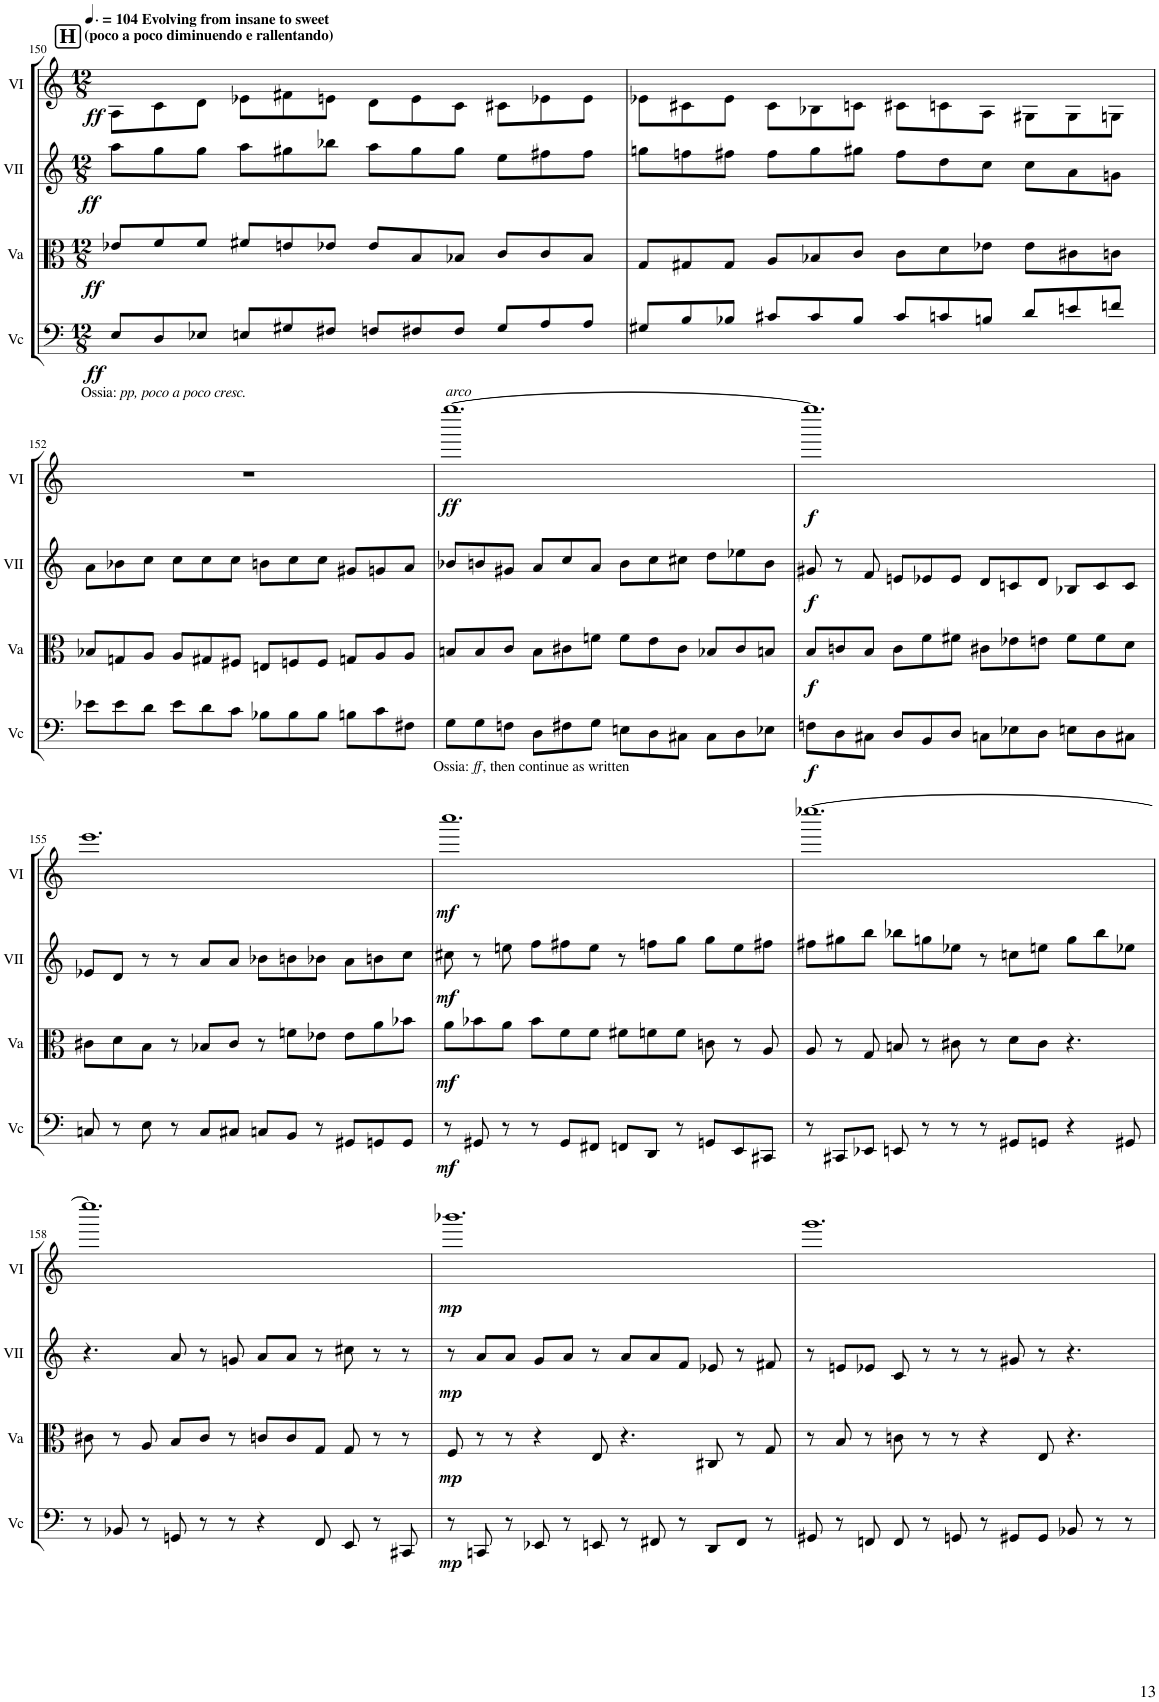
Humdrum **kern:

**kern	**dynam	**kern	**dynam	**kern	**dynam	**kern	**dynam
*part4	*part4	*part3	*part3	*part2	*part2	*part1	*part1
*staff4	*staff4	*staff3	*staff3	*staff2	*staff2	*staff1	*staff1
*I"Vc	*	*I"Va	*	*I"VII	*	*I"VI	*
*I'Vc	*	*I'Va	*	*I'VII	*	*I'VI	*
!!LO:PB:g=z
*clefF4	*	*clefC3	*	*clefG2	*	*clefG2	*
*k[]	*	*k[]	*	*k[]	*	*k[]	*
*M12/8	*	*M12/8	*	*M12/8	*	*M12/8	*
*MM156	*	*MM156	*	*MM156	*	*MM156	*
!!LO:REH:place=s1:a:B:cj:fs=14.284:t=H
=150	=150	=150	=150	=150	=150	=150	=150
!	!	!	!	!	!	!LO:TX:a:B:t=Evolving from insane to sweet	!
!	!	!	!	!	!	!LO:TX:a:t=(poco a poco diminuendo e rallentando)	!
!LO:TX:b:t=Ossia&colon;	!	!	!	!	!	!	!
!LO:TX:b:i:t=pp, poco a poco cresc.	!	!	!	!	!	!	!
!	!LO:DY:b	!	!LO:DY:b	!	!LO:DY:b	!	!LO:DY:b
8E/L	ff	8e-X/L	ff	8aa\L	ff	8A\L	ff
8D/	.	8f/	.	8gg\	.	8c\	.
8E-X/J	.	8f/J	.	8gg\J	.	8d\J	.
8En/L	.	8f#X/L	.	8aa\L	.	8e-X\L	.
8G#X/	.	8en/	.	8gg#X\	.	8f#X\	.
8F#X/J	.	8e-X/J	.	8bb-X\J	.	8en\J	.
8Fn/L	.	8e-/L	.	8aa\L	.	8d\L	.
8F#X/	.	8B/	.	8gg#\	.	8e\	.
8F#/J	.	8B-X/J	.	8gg#\J	.	8c\J	.
8G#/L	.	8c/L	.	8ee\L	.	8c#X\L	.
8A/	.	8c/	.	8ff#X\	.	8e-X\	.
8A/J	.	8B-/J	.	8ff#\J	.	8e-\J	.
=151	=151	=151	=151	=151	=151	=151	=151
8G#X/L	.	8G/L	.	8ggn\L	.	8e-X\L	.
8B/	.	8G#X/	.	8ffn\	.	8c#X\	.
8B-X/J	.	8G#/J	.	8ff#X\J	.	8e-\J	.
8c#X/L	.	8A/L	.	8ff#\L	.	8c#\L	.
8c#/	.	8B-X/	.	8gg\	.	8B-X\	.
8B-/J	.	8c/J	.	8gg#X\J	.	8cn\J	.
8c#/L	.	8c\L	.	8ff#\L	.	8c#X\L	.
8cn/	.	8d\	.	8dd\	.	8cn\	.
8Bn/J	.	8e-X\J	.	8cc\J	.	8A\J	.
8d/L	.	8e-\L	.	8cc\L	.	8G#X\L	.
8en/	.	8c#X\	.	8a\	.	8G#\	.
8fn/J	.	8cn\J	.	8gn\J	.	8Gn\J	.
!!LO:LB:g=z
=152	=152	=152	=152	=152	=152	=152	=152
8e-X\L	.	8B-X/L	.	8a\L	.	1.r	.
8e-\	.	8Gn/	.	8b-X\	.	.	.
8d\J	.	8A/J	.	8cc\J	.	.	.
8e-\L	.	8A/L	.	8cc\L	.	.	.
8d\	.	8G#X/	.	8cc\	.	.	.
8c\J	.	8F#X/J	.	8cc\J	.	.	.
8B-X\L	.	8En/L	.	8bn\L	.	.	.
8B-\	.	8Fn/	.	8cc\	.	.	.
8B-\J	.	8F/J	.	8cc\J	.	.	.
8Bn\L	.	8Gn/L	.	8g#X/L	.	.	.
8c\	.	8A/	.	8gn/	.	.	.
8F#X\J	.	8A/J	.	8a/J	.	.	.
=153	=153	=153	=153	=153	=153	=153	=153
!	!	!	!	!	!	!LO:TX:a:i:t=arco	!
!LO:TX:b:t=Ossia&colon;	!	!	!	!	!	!	!
!LO:TX:b:i:t=ff	!	!	!	!	!	!	!
!LO:TX:b:t=, then continue as written	!	!	!	!	!	!	!
!	!	!	!	!	!	!	!LO:DY:b
8G\L	.	8Bn/L	.	8b-X/L	.	[1.gggg	ff
8G\	.	8B/	.	8bn/	.	.	.
8Fn\J	.	8c/J	.	8g#X/J	.	.	.
8D\L	.	8B\L	.	8a/L	.	.	.
8F#X\	.	8c#X\	.	8cc/	.	.	.
8G\J	.	8fn\J	.	8a/J	.	.	.
8En\L	.	8f\L	.	8b\L	.	.	.
8D\	.	8e\	.	8cc\	.	.	.
8C#X\J	.	8c#\J	.	8cc#X\J	.	.	.
8C#\L	.	8B-X/L	.	8dd\L	.	.	.
8D\	.	8c#/	.	8ee-X\	.	.	.
8E-X\J	.	8Bn/J	.	8b\J	.	.	.
=154	=154	=154	=154	=154	=154	=154	=154
!	!LO:DY:b	!	!LO:DY:b	!	!LO:DY:b	!	!LO:DY:b
8Fn\L	f	8B/L	f	8g#X/	f	1.gggg]	f
8D\	.	8cn/	.	8r	.	.	.
8C#X\J	.	8B/J	.	8f/	.	.	.
8D/L	.	8c\L	.	8en/L	.	.	.
8BB/	.	8f\	.	8e-X/	.	.	.
8D/J	.	8f#X\J	.	8e-/J	.	.	.
8Cn\L	.	8c#X\L	.	8d/L	.	.	.
8E-X\	.	8e-X\	.	8cn/	.	.	.
8D\J	.	8en\J	.	8d/J	.	.	.
8En\L	.	8f#\L	.	8B-X/L	.	.	.
8D\	.	8f#\	.	8c/	.	.	.
8C#X\J	.	8d\J	.	8c/J	.	.	.
!!LO:LB:g=z
=155	=155	=155	=155	=155	=155	=155	=155
8Cn/	.	8c#X\L	.	8e-X/L	.	1.eee	.
8r	.	8d\	.	8d/J	.	.	.
8E\	.	8B\J	.	8r	.	.	.
8r	.	8r	.	8r	.	.	.
8C/L	.	8B-X/L	.	8a/L	.	.	.
8C#X/J	.	8c#/J	.	8a/J	.	.	.
8Cn/L	.	8r	.	8b-X\L	.	.	.
8BB/J	.	8fn\L	.	8bn\	.	.	.
8r	.	8e-X\J	.	8b-X\J	.	.	.
8GG#X/L	.	8e-\L	.	8a\L	.	.	.
8GGn/	.	8a\	.	8bn\	.	.	.
8GG/J	.	8b-X\J	.	8cc\J	.	.	.
=156	=156	=156	=156	=156	=156	=156	=156
!	!LO:DY:b	!	!LO:DY:b	!	!LO:DY:b	!	!LO:DY:b
8r	mf	8a\L	mf	8cc#X\	mf	1.cccc	mf
8GG#X/	.	8b-X\	.	8r	.	.	.
8r	.	8a\J	.	8een\	.	.	.
8r	.	8b-\L	.	8ff\L	.	.	.
8GG#/L	.	8f\	.	8ff#X\	.	.	.
8FF#X/J	.	8f\J	.	8ee\J	.	.	.
8FFn/L	.	8f#X\L	.	8r	.	.	.
8DD/J	.	8fn\	.	8ffn\L	.	.	.
8r	.	8f\J	.	8gg\J	.	.	.
8GGn/L	.	8cn\	.	8gg\L	.	.	.
8EE/	.	8r	.	8ee\	.	.	.
8CC#X/J	.	8A/	.	8ff#X\J	.	.	.
=157	=157	=157	=157	=157	=157	=157	=157
8r	.	8A/	.	8ff#X\L	.	[1.eeee-X	.
8CC#X/L	.	8r	.	8gg#X\	.	.	.
8EE-X/J	.	8G/	.	8bb\J	.	.	.
8EEn/	.	8Bn/	.	8bb-X\L	.	.	.
8r	.	8r	.	8ggn\	.	.	.
8r	.	8c#X\	.	8ee-X\J	.	.	.
8r	.	8r	.	8r	.	.	.
8GG#X/L	.	8d\L	.	8ccn\L	.	.	.
8GGn/J	.	8c#\J	.	8een\J	.	.	.
4r	.	4.r	.	8gg\L	.	.	.
.	.	.	.	8bb-\	.	.	.
8GG#X/	.	.	.	8ee-X\J	.	.	.
!!LO:LB:g=z
=158	=158	=158	=158	=158	=158	=158	=158
8r	.	8c#X\	.	4.r	.	1.eeee-]	.
8BB-X/	.	8r	.	.	.	.	.
8r	.	8A/	.	.	.	.	.
8GGn/	.	8B/L	.	8a/	.	.	.
8r	.	8c#/J	.	8r	.	.	.
8r	.	8r	.	8gn/	.	.	.
4r	.	8cn/L	.	8a/L	.	.	.
.	.	8c/	.	8a/J	.	.	.
8FF/	.	8G/J	.	8r	.	.	.
8EE/	.	8G/	.	8cc#X\	.	.	.
8r	.	8r	.	8r	.	.	.
8CC#X/	.	8r	.	8r	.	.	.
=159	=159	=159	=159	=159	=159	=159	=159
!	!LO:DY:b	!	!LO:DY:b	!	!LO:DY:b	!	!LO:DY:b
8r	mp	8F/	mp	8r	mp	1.bbb-X	mp
8CCn/	.	8r	.	8a/L	.	.	.
8r	.	8r	.	8a/J	.	.	.
8EE-X/	.	4r	.	8g/L	.	.	.
8r	.	.	.	8a/J	.	.	.
8EEn/	.	8E/	.	8r	.	.	.
8r	.	4.r	.	8a/L	.	.	.
8FF#X/	.	.	.	8a/	.	.	.
8r	.	.	.	8f/J	.	.	.
8DD/L	.	8C#X/	.	8e-X/	.	.	.
8FF#/J	.	8r	.	8r	.	.	.
8r	.	8G/	.	8f#X/	.	.	.
=160	=160	=160	=160	=160	=160	=160	=160
8GG#X/	.	8r	.	8r	.	1.ggg	.
8r	.	8B/	.	8en/L	.	.	.
8FFn/	.	8r	.	8e-X/J	.	.	.
8FF/	.	8cn\	.	8c/	.	.	.
8r	.	8r	.	8r	.	.	.
8GGn/	.	8r	.	8r	.	.	.
8r	.	4r	.	8r	.	.	.
8GG#X/L	.	.	.	8g#X/	.	.	.
8GG#/J	.	8E/	.	8r	.	.	.
8BB-X/	.	4.r	.	4.r	.	.	.
8r	.	.	.	.	.	.	.
8r	.	.	.	.	.	.	.
=	=	=	=	=	=	=	=
*-	*-	*-	*-	*-	*-	*-	*-
